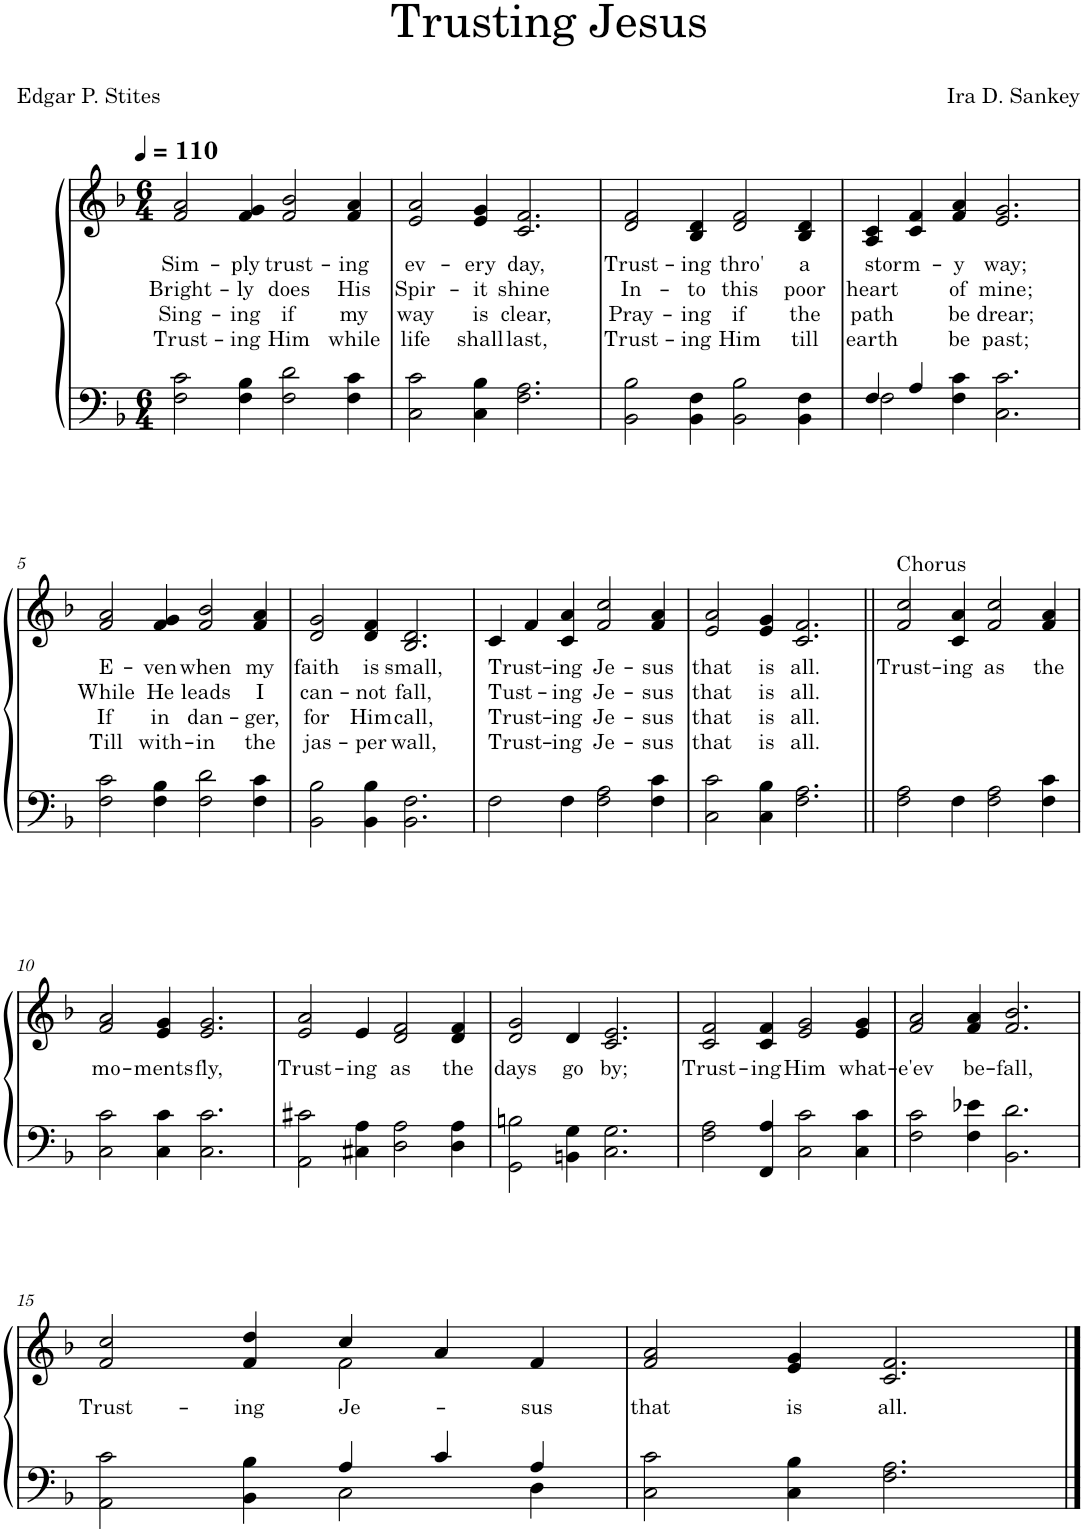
**kern	**kern	**text	**text	**text	**text
*part1	*part1	*part1	*part1	*part1	*part1
*staff2	*staff1	*staff1	*staff1	*staff1	*staff1
*I"Piano	*	*	*	*	*
*I'Pno.	*	*	*	*	*
*clefF4	*clefG2	*	*	*	*
*k[b-]	*k[b-]	*	*	*	*
*M6/4	*M6/4	*	*	*	*
*MM110	*MM110	*	*	*	*
=1	=1	=1	=1	=1	=1
!	!	!LO:LY:b	!LO:LY:b	!LO:LY:b	!LO:LY:b
2F\ 2c\	2f/ 2a/	Sim-	Bright-	Sing-	Trust-
!	!	!LO:LY:b	!LO:LY:b	!LO:LY:b	!LO:LY:b
4F\ 4B-\	4f/ 4g/	-ply	-ly	-ing	-ing
!	!	!LO:LY:b	!LO:LY:b	!LO:LY:b	!LO:LY:b
2F\ 2d\	2f/ 2b-/	trust-	does	if	Him
!	!	!LO:LY:b	!LO:LY:b	!LO:LY:b	!LO:LY:b
4F\ 4c\	4f/ 4a/	-ing	His	my	while
=2	=2	=2	=2	=2	=2
!	!	!LO:LY:b	!LO:LY:b	!LO:LY:b	!LO:LY:b
2C\ 2c\	2e/ 2a/	ev-	Spir-	way	life
!	!	!LO:LY:b	!LO:LY:b	!LO:LY:b	!LO:LY:b
4C\ 4B-\	4e/ 4g/	-ery	-it	is	shall
!	!	!LO:LY:b	!LO:LY:b	!LO:LY:b	!LO:LY:b
2.F\ 2.A\	2.c/ 2.f/	day,	shine	clear,	last,
=3	=3	=3	=3	=3	=3
!	!	!LO:LY:b	!LO:LY:b	!LO:LY:b	!LO:LY:b
2BB-\ 2B-\	2d/ 2f/	Trust-	In-	Pray-	Trust-
!	!	!LO:LY:b	!LO:LY:b	!LO:LY:b	!LO:LY:b
4BB-\ 4F\	4B-/ 4d/	-ing	-to	-ing	-ing
!	!	!LO:LY:b	!LO:LY:b	!LO:LY:b	!LO:LY:b
2BB-\ 2B-\	2d/ 2f/	thro'	this	if	Him
!	!	!LO:LY:b	!LO:LY:b	!LO:LY:b	!LO:LY:b
4BB-\ 4F\	4B-/ 4d/	a	poor	the	till
=4	=4	=4	=4	=4	=4
*^	*	*	*	*	*
!	!	!	!LO:LY:b	!LO:LY:b	!LO:LY:b	!LO:LY:b
4F/	2F\	4A/ 4c/	storm-	heart	path	earth
4A/	.	4c/ 4f/	.	.	.	.
!	!	!	!LO:LY:b	!LO:LY:b	!LO:LY:b	!LO:LY:b
4F\ 4c\	1ryy	4f/ 4a/	-y	of	be	be
!	!	!	!LO:LY:b	!LO:LY:b	!LO:LY:b	!LO:LY:b
2.C\ 2.c\	.	2.e/ 2.g/	way;	mine;	drear;	past;
*v	*v	*	*	*	*	*
!!LO:LB:g=z
=5	=5	=5	=5	=5	=5
!	!	!LO:LY:b	!LO:LY:b	!LO:LY:b	!LO:LY:b
2F\ 2c\	2f/ 2a/	E-	While	If	Till
!	!	!LO:LY:b	!LO:LY:b	!LO:LY:b	!LO:LY:b
4F\ 4B-\	4f/ 4g/	-ven	He	in	with-
!	!	!LO:LY:b	!LO:LY:b	!LO:LY:b	!LO:LY:b
2F\ 2d\	2f/ 2b-/	when	leads	dan-	-in
!	!	!LO:LY:b	!LO:LY:b	!LO:LY:b	!LO:LY:b
4F\ 4c\	4f/ 4a/	my	I	-ger,	the
=6	=6	=6	=6	=6	=6
!	!	!LO:LY:b	!LO:LY:b	!LO:LY:b	!LO:LY:b
2BB-\ 2B-\	2d/ 2g/	faith	can-	for	jas-
!	!	!LO:LY:b	!LO:LY:b	!LO:LY:b	!LO:LY:b
4BB-\ 4B-\	4d/ 4f/	is	-not	Him	-per
!	!	!LO:LY:b	!LO:LY:b	!LO:LY:b	!LO:LY:b
2.BB-\ 2.F\	2.B-/ 2.d/	small,	fall,	call,	wall,
=7	=7	=7	=7	=7	=7
!	!	!LO:LY:b	!LO:LY:b	!LO:LY:b	!LO:LY:b
2F\	4c/	Trust-	Tust-	Trust-	Trust-
.	4f/	.	.	.	.
!	!	!LO:LY:b	!LO:LY:b	!LO:LY:b	!LO:LY:b
4F\	4c/ 4a/	-ing	-ing	-ing	-ing
!	!	!LO:LY:b	!LO:LY:b	!LO:LY:b	!LO:LY:b
2F\ 2A\	2f/ 2cc/	Je-	Je-	Je-	Je-
!	!	!LO:LY:b	!LO:LY:b	!LO:LY:b	!LO:LY:b
4F\ 4c\	4f/ 4a/	-sus	-sus	-sus	-sus
=8	=8	=8	=8	=8	=8
!	!	!LO:LY:b	!LO:LY:b	!LO:LY:b	!LO:LY:b
2C\ 2c\	2e/ 2a/	that	that	that	that
!	!	!LO:LY:b	!LO:LY:b	!LO:LY:b	!LO:LY:b
4C\ 4B-\	4e/ 4g/	is	is	is	is
!	!	!LO:LY:b	!LO:LY:b	!LO:LY:b	!LO:LY:b
2.F\ 2.A\	2.c/ 2.f/	all.	all.	all.	all.
=9||	=9||	=9||	=9||	=9||	=9||
!	!LO:TX:a:t=Chorus	!	!	!	!
!	!	!LO:LY:b	!	!	!
2F\ 2A\	2f/ 2cc/	Trust-	.	.	.
!	!	!LO:LY:b	!	!	!
4F\	4c/ 4a/	-ing	.	.	.
!	!	!LO:LY:b	!	!	!
2F\ 2A\	2f/ 2cc/	as	.	.	.
!	!	!LO:LY:b	!	!	!
4F\ 4c\	4f/ 4a/	the	.	.	.
!!LO:LB:g=z
=10	=10	=10	=10	=10	=10
!	!	!LO:LY:b	!	!	!
2C\ 2c\	2f/ 2a/	mo-	.	.	.
!	!	!LO:LY:b	!	!	!
4C\ 4c\	4e/ 4g/	-ments	.	.	.
!	!	!LO:LY:b	!	!	!
2.C\ 2.c\	2.e/ 2.g/	fly,	.	.	.
=11	=11	=11	=11	=11	=11
!	!	!LO:LY:b	!	!	!
2AA\ 2c#X\	2e/ 2a/	Trust-	.	.	.
!	!	!LO:LY:b	!	!	!
4C#X\ 4A\	4e/	-ing	.	.	.
!	!	!LO:LY:b	!	!	!
2D\ 2A\	2d/ 2f/	as	.	.	.
!	!	!LO:LY:b	!	!	!
4D\ 4A\	4d/ 4f/	the	.	.	.
=12	=12	=12	=12	=12	=12
!	!	!LO:LY:b	!	!	!
2GG\ 2Bn\	2d/ 2g/	days	.	.	.
!	!	!LO:LY:b	!	!	!
4BBn\ 4G\	4d/	go	.	.	.
!	!	!LO:LY:b	!	!	!
2.C\ 2.G\	2.c/ 2.e/	by;	.	.	.
=13	=13	=13	=13	=13	=13
!	!	!LO:LY:b	!	!	!
2F\ 2A\	2c/ 2f/	Trust-	.	.	.
!	!	!LO:LY:b	!	!	!
4FF/ 4A/	4c/ 4f/	-ing	.	.	.
!	!	!LO:LY:b	!	!	!
2C\ 2c\	2e/ 2g/	Him	.	.	.
!	!	!LO:LY:b	!	!	!
4C\ 4c\	4e/ 4g/	what-	.	.	.
=14	=14	=14	=14	=14	=14
!	!	!LO:LY:b	!	!	!
2F\ 2c\	2f/ 2a/	-e'ev	.	.	.
!	!	!LO:LY:b	!	!	!
4F\ 4e-X\	4f/ 4a/	be-	.	.	.
!	!	!LO:LY:b	!	!	!
2.BB-\ 2.d\	2.f/ 2.b-/	-fall,	.	.	.
!!LO:LB:g=z
=15	=15	=15	=15	=15	=15
*^	*	*	*	*	*
!	!	!	!LO:LY:b	!	!	!
*	*	*^	*	*	*	*
2AA\ 2c\	2.ryy	2f/ 2cc/	2.ryy	Trust-	.	.	.
!	!	!	!	!LO:LY:b	!	!	!
4BB-\ 4B-\	.	4f/ 4dd/	.	-ing	.	.	.
!	!	!	!	!LO:LY:b	!	!	!
4A/	2C\	4cc/	2f\	Je-	.	.	.
4c/	.	4a/	.	.	.	.	.
!	!	!	!	!LO:LY:b	!	!	!
4A/	4D\	4f/	4ryy	-sus	.	.	.
=16	=16	=16	=16	=16	=16	=16	=16
!	!	!	!	!LO:LY:b	!	!	!
*v	*v	*	*	*	*	*	*
*	*v	*v	*	*	*	*
2C\ 2c\	2f/ 2a/	that	.	.	.
!	!	!LO:LY:b	!	!	!
4C\ 4B-\	4e/ 4g/	is	.	.	.
!	!	!LO:LY:b	!	!	!
2.F\ 2.A\	2.c/ 2.f/	all.	.	.	.
==	==	==	==	==	==
*-	*-	*-	*-	*-	*-
